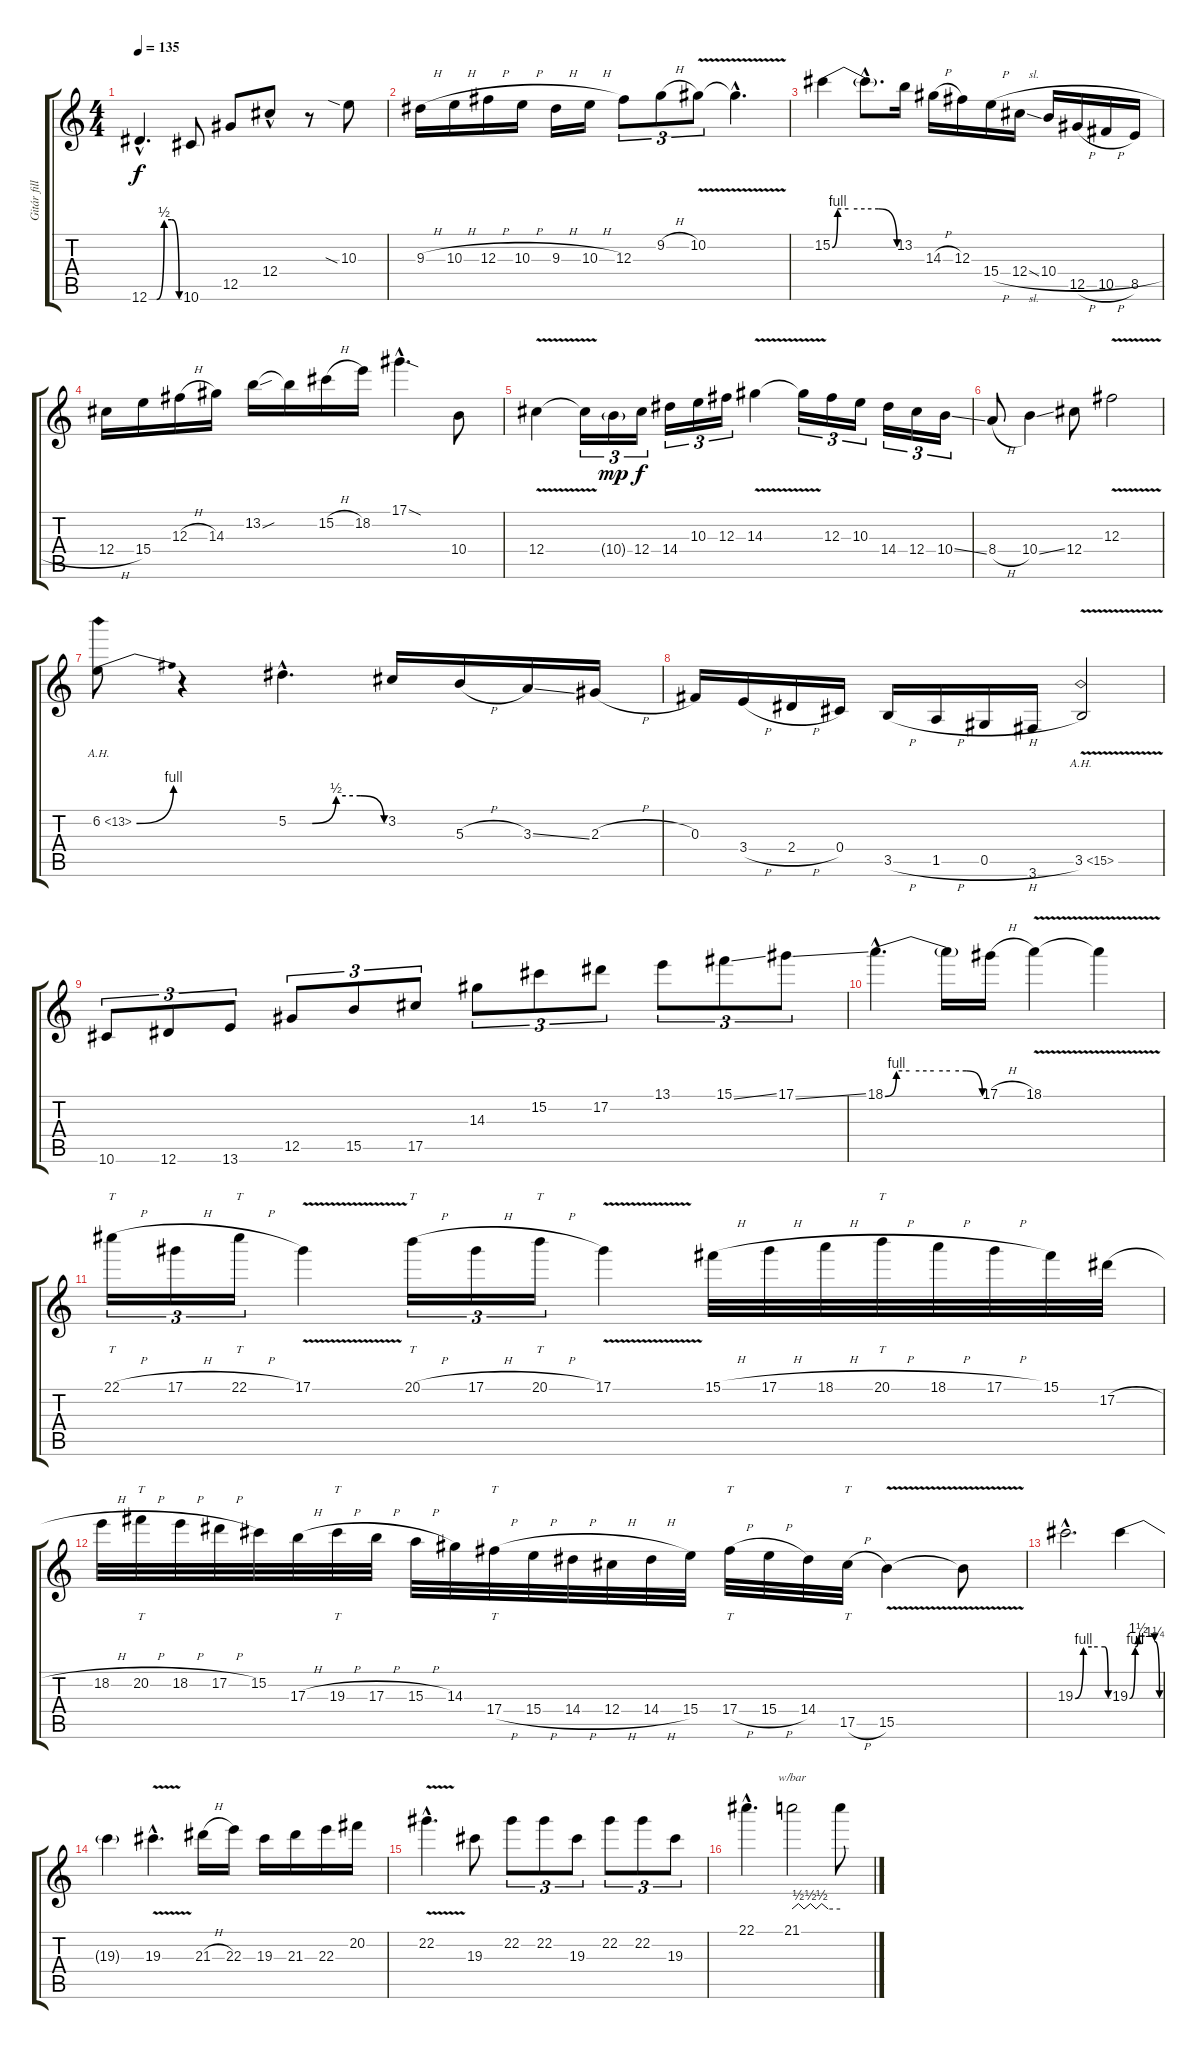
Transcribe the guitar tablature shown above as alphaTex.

\track ("Gitár fill / szóló" "Gitár fill") {instrument acousticguitarnylon}
\staff {score tabs}
\tuning (Eb4 Bb3 Gb3 Db3 Ab2 Eb2) {hide}
\ts (4 4)
\tempo 135
\clef g2
\ks c
12.6{be (custom 0 0 15 0 30 2 45 2 60 0) hac}.4{d dy f} 10.6.8 12.5.8 12.4{hac}.8 r.8 10.3{sia}.8 |
9.3{h}.16 10.3{h}.16 12.3{h}.16 10.3{h}.16 9.3{h}.16 10.3{h}.16 12.3.8{tu (3 2)} 9.2{h}.8{tu (3 2)} 10.2{v}.8{tu (3 2)} 10.2{hac t}.4{d} |
15.2{be (custom 0 0 5 4 15 4 30 4 43 4 60 0)}.4 15.2{hac t}.8{d} 13.2.16 14.3{h}.16 12.3.16 15.4{h}.16 12.4{sl}.16 10.4{h}.16 12.5{h}.16 10.5{h}.16 8.5.16 |
12.4{h}.16 15.4.16 12.3{h}.16 14.3.16 13.2{sou}.16 13.2{t}.16 15.2{h}.16 18.2.16 17.1{sod hac}.4{d} 10.4.8 |
12.4{v}.4 12.4{t}.16{tu (3 2)} 10.4{g}.16{tu (3 2) dy mp} 12.4.16{tu (3 2) dy f} 14.4.16{tu (3 2)} 10.3.16{tu (3 2)} 12.3.16{tu (3 2)} 14.3{v}.4 14.3{t}.16{tu (3 2)} 12.3.16{tu (3 2)} 10.3.16{tu (3 2)} 14.4.16{tu (3 2)} 12.4.16{tu (3 2)} 10.4{ss}.16{tu (3 2)} |
8.4{h}.8 10.4{ss}.4 12.4.8 12.3{v}.2 |
6.2{be (bend 0 0 60 4) ah 7}.8 r.4 5.2{be (custom 0 0 15 0 30 2 45 2 60 0) hac}.4{d} 3.2.16 5.3{h}.16 3.3{ss}.16 2.3{h}.16 |
0.3.16 3.4{h}.16 2.4{h}.16 0.4.16 3.5{h}.16 1.5{h}.16 0.5{h}.16 3.6.16 3.5{ah 12 v}.2 |
10.6.8{tu (3 2)} 12.6.8{tu (3 2)} 13.6.8{tu (3 2)} 12.5.8{tu (3 2)} 15.5.8{tu (3 2)} 17.5.8{tu (3 2)} 14.3.8{tu (3 2)} 15.2.8{tu (3 2)} 17.2.8{tu (3 2)} 13.1.8{tu (3 2)} 15.1{ss}.8{tu (3 2)} 17.1{ss}.8{tu (3 2)} |
18.1{be (custom 0 0 7 4 15 4 30 4 40 4 50 4 60 0) hac}.4{d} 18.1{t}.16 17.1{h}.16 18.1{v}.4 18.1{t}.4 |
22.1{h}.16{tt tu (3 2)} 17.1{h}.16{tu (3 2)} 22.1{h}.16{tt tu (3 2)} 17.1{v}.4 20.1{h}.16{tt tu (3 2)} 17.1{h}.16{tu (3 2)} 20.1{h}.16{tt tu (3 2)} 17.1{v}.4 15.1{h}.32 17.1{h}.32 18.1{h}.32 20.1{h}.32{tt} 18.1{h}.32 17.1{h}.32 15.1.32 17.2{h}.32 |
18.2{h}.32 20.2{h}.32{tt} 18.2{h}.32 17.2{h}.32 15.2.32 17.3{h}.32 19.3{h}.32{tt} 17.3{h}.32 15.3{h}.32 14.3.32 17.4{h}.32{tt} 15.4{h}.32 14.4{h}.32 12.4{h}.32 14.4{h}.32 15.4.32 17.4{h}.32{tt} 15.4{h}.32 14.4.32 17.5{h}.32{tt} 15.5{v}.4 15.5{t}.8 |
19.3{be (custom 0 0 15 4 30 4 54 4 60 0) hac}.2{d} 19.3{be (custom 0 0 11 4 17 6 30 6 45 6 50 5 60 0)}.4 |
19.3{t}.4 19.3{v hac}.4{d} 21.3{h}.16 22.3.16 19.3.16 21.3.16 22.3.16 20.2.16 |
22.2{v hac}.4{d} 19.3.8 22.2.8{tu (3 2)} 22.2.8{tu (3 2)} 19.3.8{tu (3 2)} 22.2.8{tu (3 2)} 22.2.8{tu (3 2)} 19.3.8{tu (3 2)} |
22.1{hac}.4{d} 21.1.2{tbe (custom default 0 0 8 2 15 0 23 2 30 0 37 2 45 0 60 0)} 21.1{t}.8
